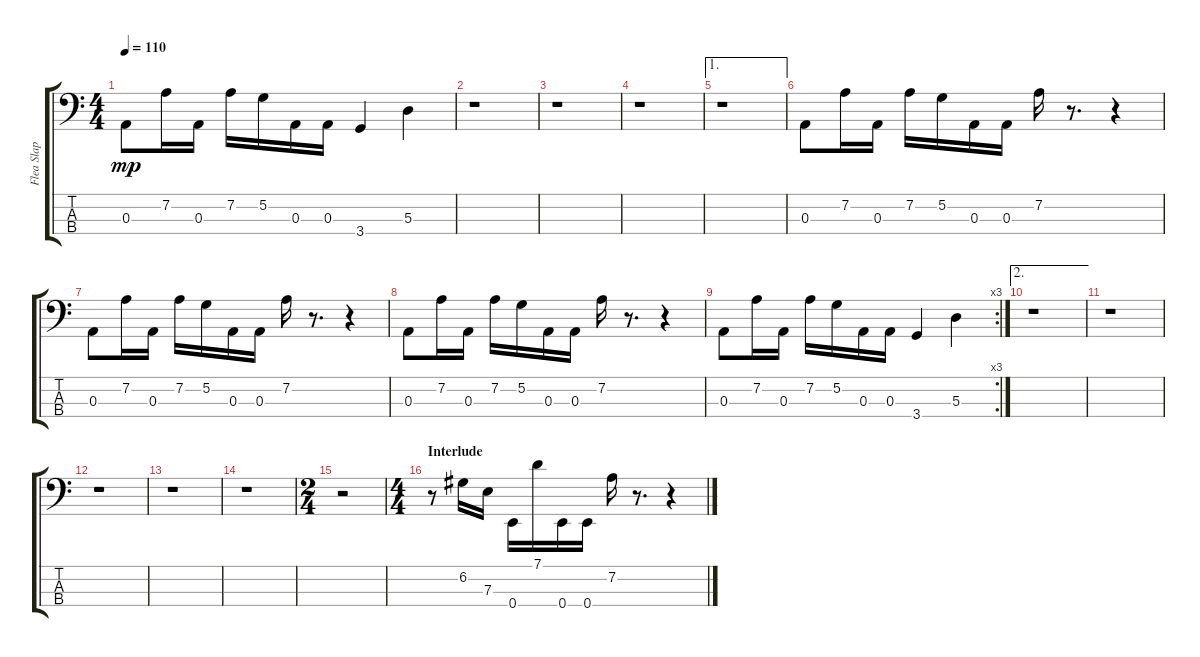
\track ("Flea Slap" "Flea Slap") {instrument slapbass1}
\staff {score tabs}
\tuning (G2 D2 A1 E1) {hide}
\ts (4 4)
\tempo 110
\clef f4
\ks c
0.3.8{dy mp} 7.2.16 0.3.16 7.2.16 5.2.16 0.3.16 0.3.16 3.4.4 5.3.4 |
r.1 |
r.1 |
r.1 |
\ae 1
r.1 |
0.3.8 7.2.16 0.3.16 7.2.16 5.2.16 0.3.16 0.3.16 7.2.16 r.8{d} r.4 |
0.3.8 7.2.16 0.3.16 7.2.16 5.2.16 0.3.16 0.3.16 7.2.16 r.8{d} r.4 |
0.3.8 7.2.16 0.3.16 7.2.16 5.2.16 0.3.16 0.3.16 7.2.16 r.8{d} r.4 |
\rc 3
0.3.8 7.2.16 0.3.16 7.2.16 5.2.16 0.3.16 0.3.16 3.4.4 5.3.4 |
\ae 2
r.1 |
r.1 |
r.1 |
r.1 |
r.1 |
\ts (2 4)
r.2 |
\ts (4 4)
\section ("" "Interlude")
r.8 6.2.16 7.3.16 0.4.16 7.1.16 0.4.16 0.4.16 7.2.16 r.8{d} r.4
